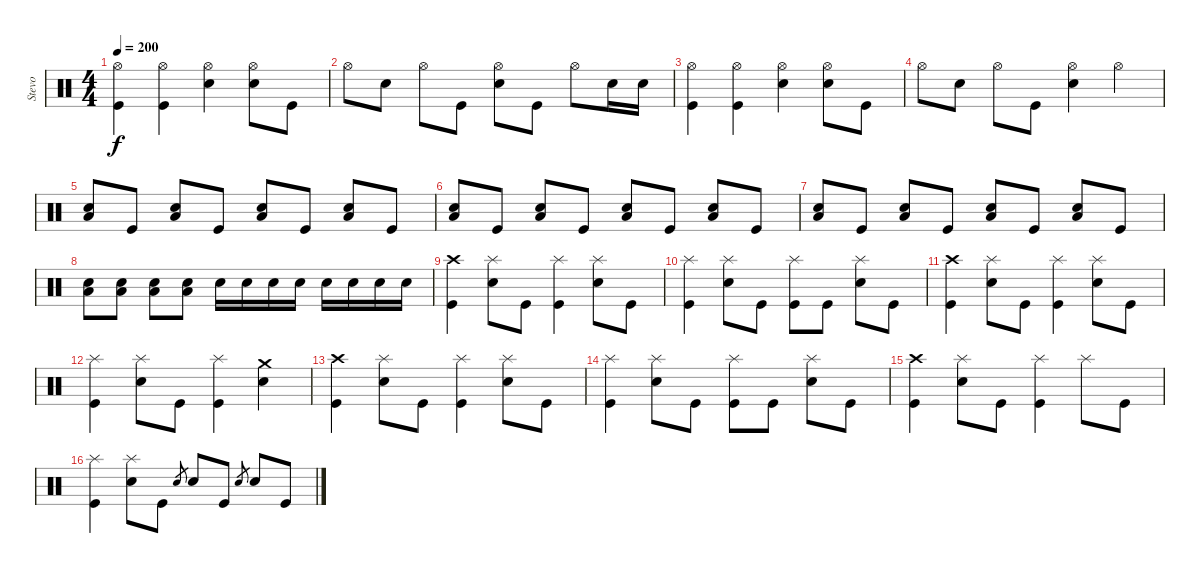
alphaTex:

\track ("Stevo" "Stevo") {instrument percussion}
\staff {score}
\articulation defaults
\ts (4 4)
\tempo 200
\clef neutral
\ks c
("Hi-Hat (open)" "Kick (hit)").4{dy f} ("Hi-Hat (open)" "Kick (hit)").4 ("Hi-Hat (open)" "Electric Snare (hit)").4 ("Hi-Hat (open)" "Electric Snare (hit)").8 "Kick (hit)".8 |
"Hi-Hat (open)".8 "Electric Snare (hit)".8 "Hi-Hat (open)".8 "Kick (hit)".8 ("Hi-Hat (open)" "Electric Snare (hit)").8 "Kick (hit)".8 "Hi-Hat (open)".8 "Electric Snare (hit)".16 "Electric Snare (hit)".16 |
("Hi-Hat (open)" "Kick (hit)").4 ("Hi-Hat (open)" "Kick (hit)").4 ("Hi-Hat (open)" "Electric Snare (hit)").4 ("Hi-Hat (open)" "Electric Snare (hit)").8 "Kick (hit)".8 |
"Hi-Hat (open)".8 "Electric Snare (hit)".8 "Hi-Hat (open)".8 "Kick (hit)".8 ("Hi-Hat (open)" "Electric Snare (hit)").4 "Hi-Hat (open)".4 |
("Electric Snare (hit)" "Low Floor Tom (hit)").8 "Kick (hit)".8 ("Electric Snare (hit)" "Low Floor Tom (hit)").8 "Kick (hit)".8 ("Electric Snare (hit)" "Low Floor Tom (hit)").8 "Kick (hit)".8 ("Electric Snare (hit)" "Low Floor Tom (hit)").8 "Kick (hit)".8 |
("Electric Snare (hit)" "Low Floor Tom (hit)").8 "Kick (hit)".8 ("Electric Snare (hit)" "Low Floor Tom (hit)").8 "Kick (hit)".8 ("Electric Snare (hit)" "Low Floor Tom (hit)").8 "Kick (hit)".8 ("Electric Snare (hit)" "Low Floor Tom (hit)").8 "Kick (hit)".8 |
("Electric Snare (hit)" "Low Floor Tom (hit)").8 "Kick (hit)".8 ("Electric Snare (hit)" "Low Floor Tom (hit)").8 "Kick (hit)".8 ("Electric Snare (hit)" "Low Floor Tom (hit)").8 "Kick (hit)".8 ("Electric Snare (hit)" "Low Floor Tom (hit)").8 "Kick (hit)".8 |
("Electric Snare (hit)" "Low Floor Tom (hit)").8 ("Electric Snare (hit)" "Low Floor Tom (hit)").8 ("Electric Snare (hit)" "Low Floor Tom (hit)").8 ("Electric Snare (hit)" "Low Floor Tom (hit)").8 "Electric Snare (hit)".16 "Electric Snare (hit)".16 "Electric Snare (hit)".16 "Electric Snare (hit)".16 "Electric Snare (hit)".16 "Electric Snare (hit)".16 "Electric Snare (hit)".16 "Electric Snare (hit)".16 |
("Crash high (hit)" "Kick (hit)").4 ("Splash (hit)" "Electric Snare (hit)").8 "Kick (hit)".8 ("Splash (hit)" "Kick (hit)").4 ("Splash (hit)" "Electric Snare (hit)").8 "Kick (hit)".8 |
("Splash (hit)" "Kick (hit)").4 ("Splash (hit)" "Electric Snare (hit)").8 "Kick (hit)".8 ("Splash (hit)" "Kick (hit)").8 "Kick (hit)".8 ("Splash (hit)" "Electric Snare (hit)").8 "Kick (hit)".8 |
("Crash high (hit)" "Kick (hit)").4 ("Splash (hit)" "Electric Snare (hit)").8 "Kick (hit)".8 ("Splash (hit)" "Kick (hit)").4 ("Splash (hit)" "Electric Snare (hit)").8 "Kick (hit)".8 |
("Splash (hit)" "Kick (hit)").4 ("Splash (hit)" "Electric Snare (hit)").8 "Kick (hit)".8 ("Splash (hit)" "Kick (hit)").4 ("Crash medium (hit)" "Electric Snare (hit)").4 |
("Crash high (hit)" "Kick (hit)").4 ("Splash (hit)" "Electric Snare (hit)").8 "Kick (hit)".8 ("Splash (hit)" "Kick (hit)").4 ("Splash (hit)" "Electric Snare (hit)").8 "Kick (hit)".8 |
("Splash (hit)" "Kick (hit)").4 ("Splash (hit)" "Electric Snare (hit)").8 "Kick (hit)".8 ("Splash (hit)" "Kick (hit)").8 "Kick (hit)".8 ("Splash (hit)" "Electric Snare (hit)").8 "Kick (hit)".8 |
("Crash high (hit)" "Kick (hit)").4 ("Splash (hit)" "Electric Snare (hit)").8 "Kick (hit)".8 ("Splash (hit)" "Kick (hit)").4 "Splash (hit)".8 "Kick (hit)".8 |
("Splash (hit)" "Kick (hit)").4 ("Splash (hit)" "Electric Snare (hit)").8 "Kick (hit)".8 "Electric Snare (hit)".8{gr} "Electric Snare (hit)".8 "Kick (hit)".8 "Electric Snare (hit)".8{gr} "Electric Snare (hit)".8 "Kick (hit)".8
